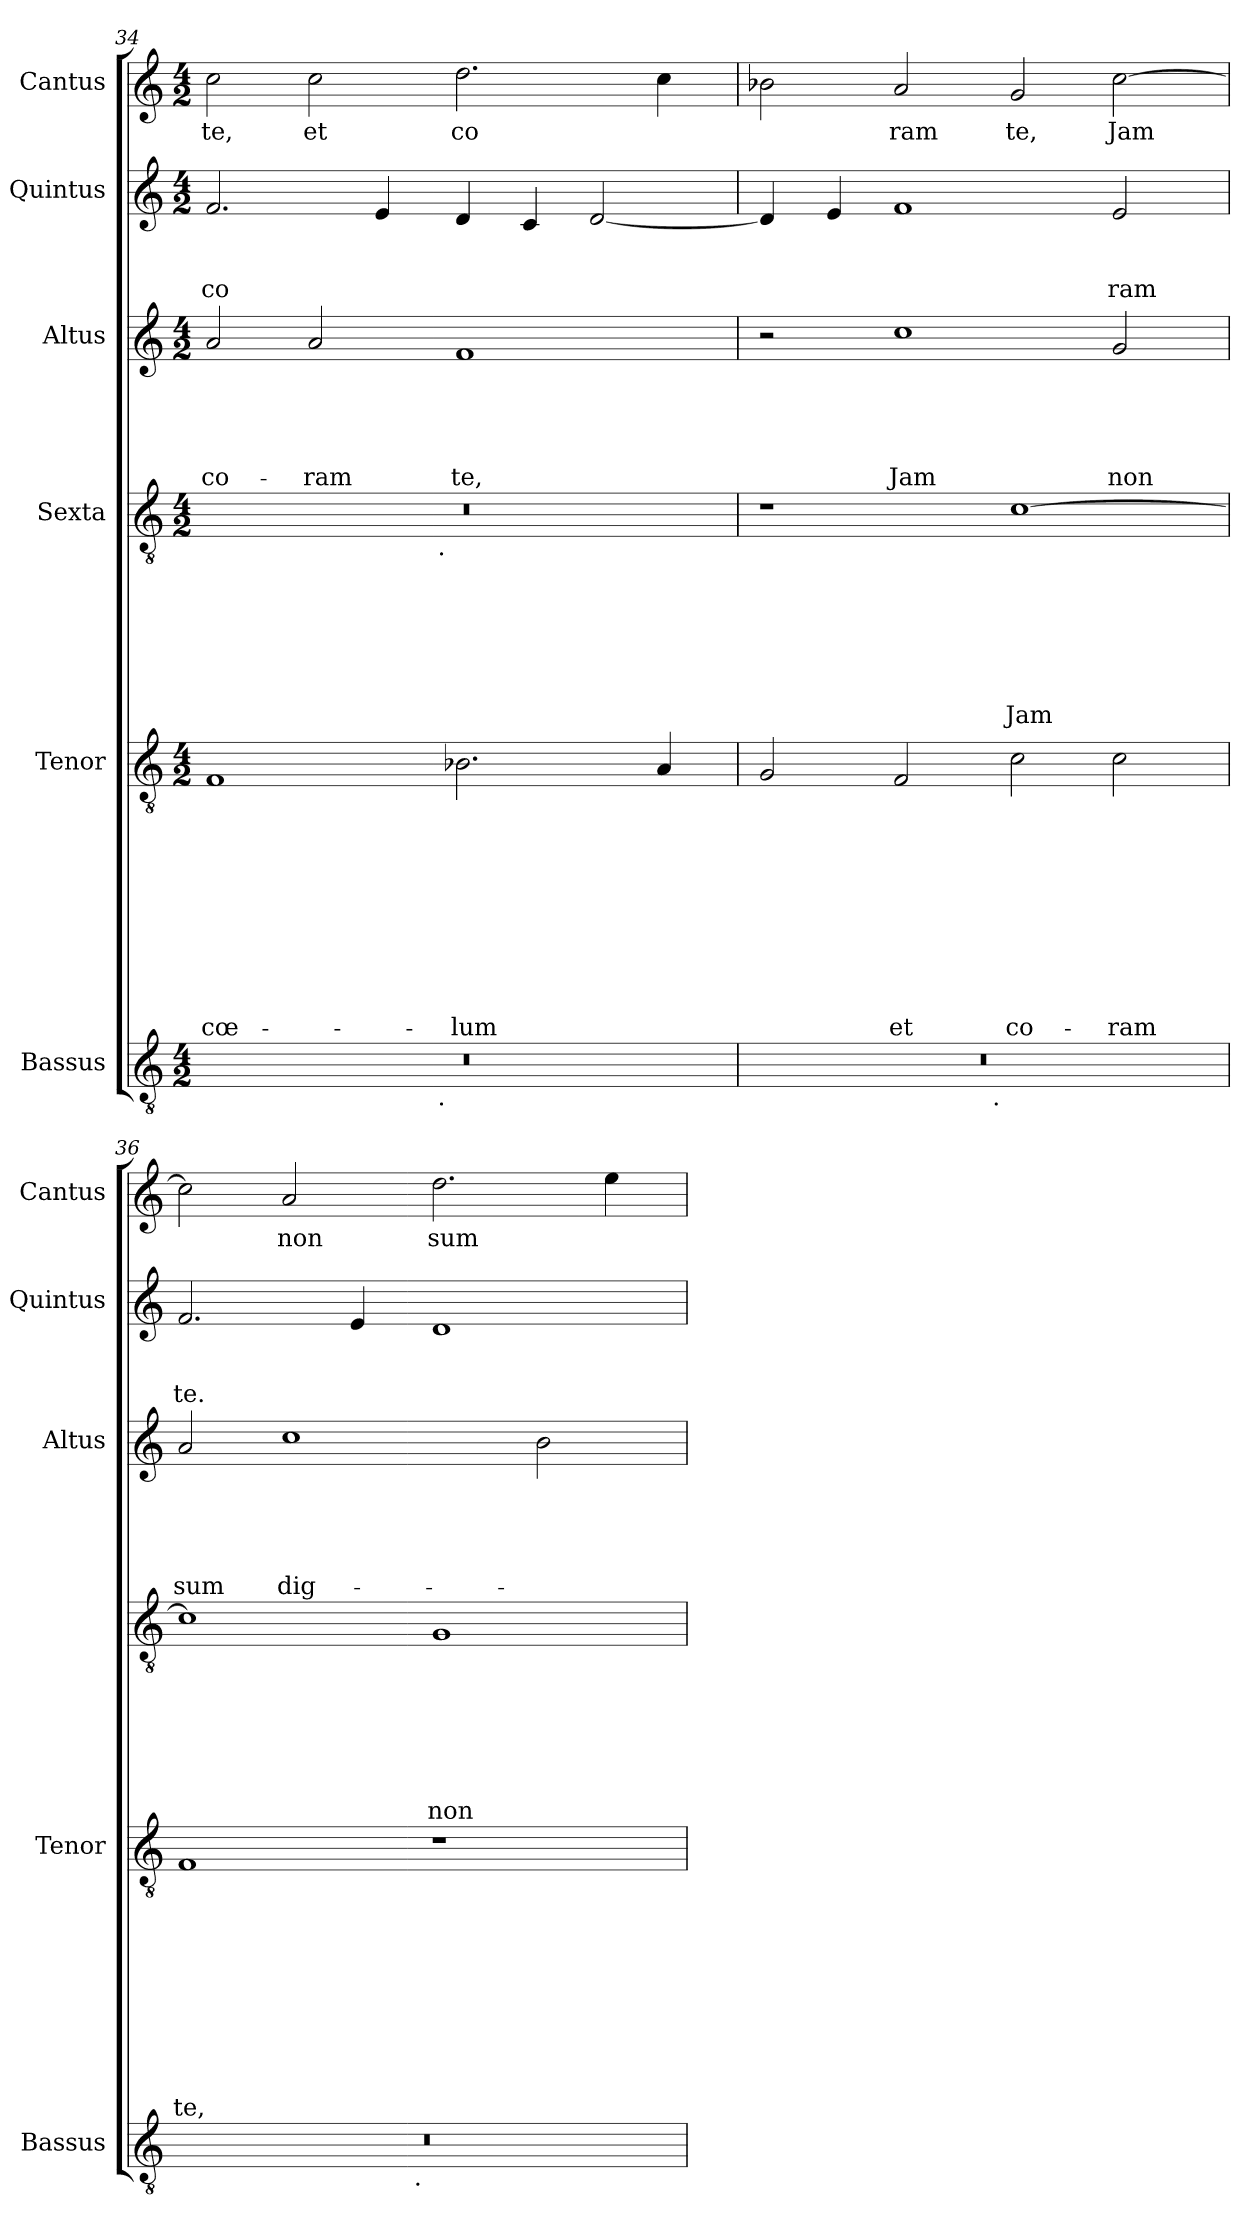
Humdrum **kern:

**kern	**kern	**text	**text	**text	**text	**text	**text	**text	**text	**text	**text	**kern	**text	**text	**text	**text	**text	**text	**text	**kern	**text	**text	**text	**text	**text	**kern	**text	**text	**text	**kern	**text
*part6	*part5	*part5	*part5	*part5	*part5	*part5	*part5	*part5	*part5	*part5	*part5	*part4	*part4	*part4	*part4	*part4	*part4	*part4	*part4	*part3	*part3	*part3	*part3	*part3	*part3	*part2	*part2	*part2	*part2	*part1	*part1
*staff6	*staff5	*staff5	*staff5	*staff5	*staff5	*staff5	*staff5	*staff5	*staff5	*staff5	*staff5	*staff4	*staff4	*staff4	*staff4	*staff4	*staff4	*staff4	*staff4	*staff3	*staff3	*staff3	*staff3	*staff3	*staff3	*staff2	*staff2	*staff2	*staff2	*staff1	*staff1
*I"Bassus	*I"Tenor	*	*	*	*	*	*	*	*	*	*	*I"Sexta	*	*	*	*	*	*	*	*I"Altus	*	*	*	*	*	*I"Quintus	*	*	*	*I"Cantus	*
*I'Bassus	*I'Tenor	*	*	*	*	*	*	*	*	*	*	*	*	*	*	*	*	*	*	*I'Altus	*	*	*	*	*	*I'Quintus	*	*	*	*I'Cantus	*
*clefGv2	*clefGv2	*	*	*	*	*	*	*	*	*	*	*clefGv2	*	*	*	*	*	*	*	*clefG2	*	*	*	*	*	*clefG2	*	*	*	*clefG2	*
*k[]	*k[]	*	*	*	*	*	*	*	*	*	*	*k[]	*	*	*	*	*	*	*	*k[]	*	*	*	*	*	*k[]	*	*	*	*k[]	*
*C:	*C:	*	*	*	*	*	*	*	*	*	*	*C:	*	*	*	*	*	*	*	*C:	*	*	*	*	*	*C:	*	*	*	*C:	*
*M4/2	*M4/2	*	*	*	*	*	*	*	*	*	*	*M4/2	*	*	*	*	*	*	*	*M4/2	*	*	*	*	*	*M4/2	*	*	*	*M4/2	*
=34	=34	=34	=34	=34	=34	=34	=34	=34	=34	=34	=34	=34	=34	=34	=34	=34	=34	=34	=34	=34	=34	=34	=34	=34	=34	=34	=34	=34	=34	=34	=34
!	!	!	!	!	!	!	!	!	!	!	!LO:LY:b	!	!	!	!	!	!	!	!	!	!	!	!	!	!LO:LY:b	!	!	!	!LO:LY:b	!	!LO:LY:b
*^	*	*	*	*	*	*	*	*	*	*	*	*^	*	*	*	*	*	*	*	*	*	*	*	*	*	*	*	*	*	*	*
0r	2ryy	1F	.	.	.	.	.	.	.	.	.	cœ-	0r	2ryy	.	.	.	.	.	.	.	2a/	.	.	.	.	co-	2.f/	.	.	co	2cc\	te,
!	!	!	!	!	!	!	!	!	!	!	!	!	!	!	!	!	!	!	!	!	!	!	!	!	!	!	!LO:LY:b	!	!	!	!	!	!LO:LY:b
.	4...ryy	.	.	.	.	.	.	.	.	.	.	.	.	4...ryy	.	.	.	.	.	.	.	2a/	.	.	.	.	-ram	.	.	.	.	2cc\	et
.	.	.	.	.	.	.	.	.	.	.	.	.	.	.	.	.	.	.	.	.	.	.	.	.	.	.	.	4e/	.	.	.	.	.
!	!	!	!	!	!	!	!	!	!	!	!	!	!	!LO:TX:b:t=.	!	!	!	!	!	!	!	!	!	!	!	!	!	!	!	!	!	!	!
!	!LO:TX:b:t=.	!	!	!	!	!	!	!	!	!	!	!	!	!	!	!	!	!	!	!	!	!	!	!	!	!	!	!	!	!	!	!	!
.	1ryy	.	.	.	.	.	.	.	.	.	.	.	.	1ryy	.	.	.	.	.	.	.	.	.	.	.	.	.	.	.	.	.	.	.
!	!	!	!	!	!	!	!	!	!	!	!	!LO:LY:b	!	!	!	!	!	!	!	!	!	!	!	!	!	!	!LO:LY:b	!	!	!	!	!	!LO:LY:b
.	.	2.B-\	.	.	.	.	.	.	.	.	.	-lum	.	.	.	.	.	.	.	.	.	1f	.	.	.	.	te,	4d/	.	.	.	2.dd\	co
.	.	.	.	.	.	.	.	.	.	.	.	.	.	.	.	.	.	.	.	.	.	.	.	.	.	.	.	4c/	.	.	.	.	.
.	.	.	.	.	.	.	.	.	.	.	.	.	.	.	.	.	.	.	.	.	.	.	.	.	.	.	.	[<2d/	.	.	.	.	.
.	.	4A/	.	.	.	.	.	.	.	.	.	.	.	.	.	.	.	.	.	.	.	.	.	.	.	.	.	.	.	.	.	4cc\	.
.	32ryy	.	.	.	.	.	.	.	.	.	.	.	.	32ryy	.	.	.	.	.	.	.	.	.	.	.	.	.	.	.	.	.	.	.
*	*	*	*	*	*	*	*	*	*	*	*	*	*v	*v	*	*	*	*	*	*	*	*	*	*	*	*	*	*	*	*	*	*	*
=35	=35	=35	=35	=35	=35	=35	=35	=35	=35	=35	=35	=35	=35	=35	=35	=35	=35	=35	=35	=35	=35	=35	=35	=35	=35	=35	=35	=35	=35	=35	=35	=35
0r	2ryy	2G/	.	.	.	.	.	.	.	.	.	.	1r	.	.	.	.	.	.	.	2r	.	.	.	.	.	4d/]	.	.	.	2b-X\	.
.	.	.	.	.	.	.	.	.	.	.	.	.	.	.	.	.	.	.	.	.	.	.	.	.	.	.	4e/	.	.	.	.	.
!	!	!	!	!	!	!	!	!	!	!	!	!LO:LY:b	!	!	!	!	!	!	!	!	!	!	!	!	!	!LO:LY:b	!	!	!	!	!	!LO:LY:b
.	4...ryy	2F/	.	.	.	.	.	.	.	.	.	et	.	.	.	.	.	.	.	.	1cc	.	.	.	.	Jam	1f	.	.	.	2a/	ram
!	!LO:TX:b:t=.	!	!	!	!	!	!	!	!	!	!	!	!	!	!	!	!	!	!	!	!	!	!	!	!	!	!	!	!	!	!	!
.	1ryy	.	.	.	.	.	.	.	.	.	.	.	.	.	.	.	.	.	.	.	.	.	.	.	.	.	.	.	.	.	.	.
!	!	!	!	!	!	!	!	!	!	!	!	!LO:LY:b	!	!	!	!	!	!	!	!LO:LY:b	!	!	!	!	!	!	!	!	!	!	!	!LO:LY:b
.	.	2c\	.	.	.	.	.	.	.	.	.	co-	[>1c	.	.	.	.	.	.	Jam	.	.	.	.	.	.	.	.	.	.	2g/	te,
!	!	!	!	!	!	!	!	!	!	!	!	!LO:LY:b	!	!	!	!	!	!	!	!	!	!	!	!	!	!LO:LY:b	!	!	!	!LO:LY:b	!	!LO:LY:b
.	.	2c\	.	.	.	.	.	.	.	.	.	-ram	.	.	.	.	.	.	.	.	2g/	.	.	.	.	non	2e/	.	.	ram	[>2cc\	Jam
.	32ryy	.	.	.	.	.	.	.	.	.	.	.	.	.	.	.	.	.	.	.	.	.	.	.	.	.	.	.	.	.	.	.
=36	=36	=36	=36	=36	=36	=36	=36	=36	=36	=36	=36	=36	=36	=36	=36	=36	=36	=36	=36	=36	=36	=36	=36	=36	=36	=36	=36	=36	=36	=36	=36	=36
!	!	!	!	!	!	!	!	!	!	!	!	!LO:LY:b	!	!	!	!	!	!	!	!	!	!	!	!	!	!LO:LY:b	!	!	!	!LO:LY:b	!	!
0r	2ryy	1F	.	.	.	.	.	.	.	.	.	te,	1c]	.	.	.	.	.	.	.	2a/	.	.	.	.	sum	2.f/	.	.	te.	2cc\]	.
!	!	!	!	!	!	!	!	!	!	!	!	!	!	!	!	!	!	!	!	!	!	!	!	!	!	!LO:LY:b	!	!	!	!	!	!LO:LY:b
.	4...ryy	.	.	.	.	.	.	.	.	.	.	.	.	.	.	.	.	.	.	.	1cc	.	.	.	.	dig-	.	.	.	.	2a/	non
.	.	.	.	.	.	.	.	.	.	.	.	.	.	.	.	.	.	.	.	.	.	.	.	.	.	.	4e/	.	.	.	.	.
!	!LO:TX:b:t=.	!	!	!	!	!	!	!	!	!	!	!	!	!	!	!	!	!	!	!	!	!	!	!	!	!	!	!	!	!	!	!
.	1ryy	.	.	.	.	.	.	.	.	.	.	.	.	.	.	.	.	.	.	.	.	.	.	.	.	.	.	.	.	.	.	.
!	!	!	!	!	!	!	!	!	!	!	!	!	!	!	!	!	!	!	!	!LO:LY:b	!	!	!	!	!	!	!	!	!	!	!	!LO:LY:b
.	.	1r	.	.	.	.	.	.	.	.	.	.	1G	.	.	.	.	.	.	non	.	.	.	.	.	.	1d	.	.	.	2.dd\	sum
.	.	.	.	.	.	.	.	.	.	.	.	.	.	.	.	.	.	.	.	.	2b\	.	.	.	.	.	.	.	.	.	.	.
.	.	.	.	.	.	.	.	.	.	.	.	.	.	.	.	.	.	.	.	.	.	.	.	.	.	.	.	.	.	.	4ee\	.
.	32ryy	.	.	.	.	.	.	.	.	.	.	.	.	.	.	.	.	.	.	.	.	.	.	.	.	.	.	.	.	.	.	.
*v	*v	*	*	*	*	*	*	*	*	*	*	*	*	*	*	*	*	*	*	*	*	*	*	*	*	*	*	*	*	*	*	*
=	=	=	=	=	=	=	=	=	=	=	=	=	=	=	=	=	=	=	=	=	=	=	=	=	=	=	=	=	=	=	=
*-	*-	*-	*-	*-	*-	*-	*-	*-	*-	*-	*-	*-	*-	*-	*-	*-	*-	*-	*-	*-	*-	*-	*-	*-	*-	*-	*-	*-	*-	*-	*-
